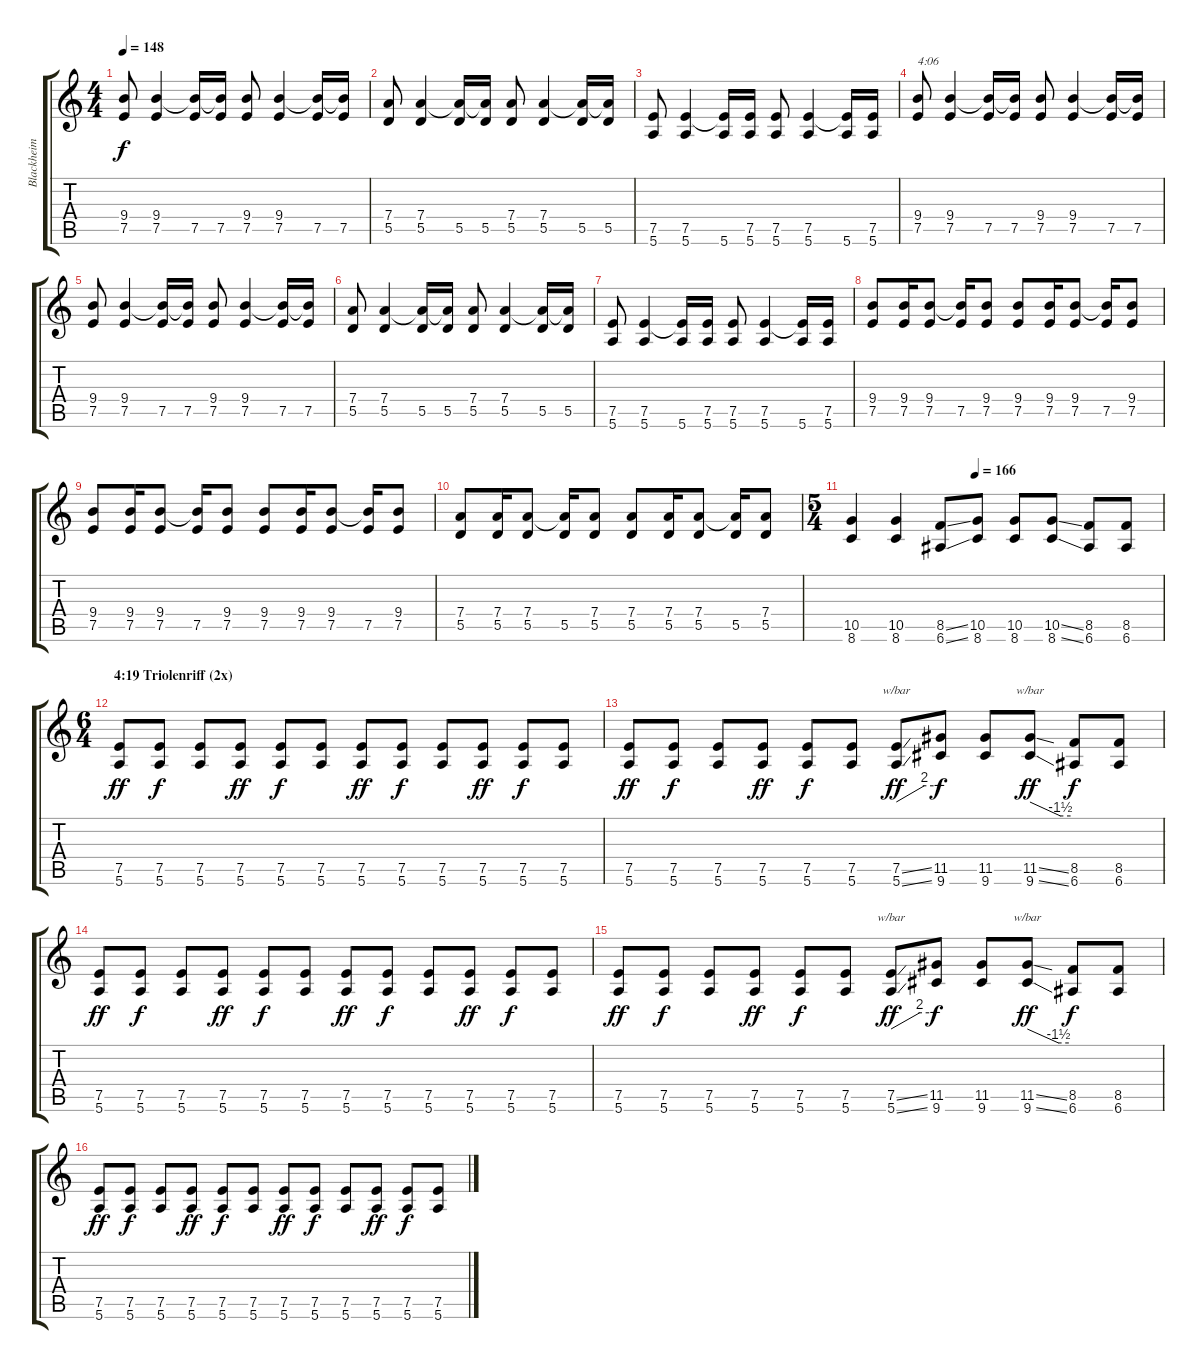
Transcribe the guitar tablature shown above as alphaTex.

\track ("Blackheim (right)" "Blackheim ") {instrument distortionguitar}
\staff {score tabs}
\tuning (E4 B3 G3 D3 A2 E2) {hide}
\ts (4 4)
\tempo 148
\clef g2
\ks c
(9.4 7.5).8{dy f} (9.4 7.5).4 (9.4{t} 7.5).16 (9.4{t} 7.5).16 (9.4 7.5).8 (9.4 7.5).4 (9.4{t} 7.5).16 (9.4{t} 7.5).16 |
(7.4 5.5).8 (7.4 5.5).4 (7.4{t} 5.5).16 (7.4{t} 5.5).16 (7.4 5.5).8 (7.4 5.5).4 (7.4{t} 5.5).16 (7.4{t} 5.5).16 |
(7.5 5.6).8 (7.5 5.6).4 (7.5{t} 5.6).16 (7.5 5.6).16 (7.5 5.6).8 (7.5 5.6).4 (7.5{t} 5.6).16 (7.5 5.6).16 |
(9.4 7.5).8{txt "4:06"} (9.4 7.5).4 (9.4{t} 7.5).16 (9.4{t} 7.5).16 (9.4 7.5).8 (9.4 7.5).4 (9.4{t} 7.5).16 (9.4{t} 7.5).16 |
(9.4 7.5).8 (9.4 7.5).4 (9.4{t} 7.5).16 (9.4{t} 7.5).16 (9.4 7.5).8 (9.4 7.5).4 (9.4{t} 7.5).16 (9.4{t} 7.5).16 |
(7.4 5.5).8 (7.4 5.5).4 (7.4{t} 5.5).16 (7.4{t} 5.5).16 (7.4 5.5).8 (7.4 5.5).4 (7.4{t} 5.5).16 (7.4{t} 5.5).16 |
(7.5 5.6).8 (7.5 5.6).4 (7.5{t} 5.6).16 (7.5 5.6).16 (7.5 5.6).8 (7.5 5.6).4 (7.5{t} 5.6).16 (7.5 5.6).16 |
(9.4 7.5).8 (9.4 7.5).16 (9.4 7.5).8 (9.4{t} 7.5).16 (9.4 7.5).8 (9.4 7.5).8 (9.4 7.5).16 (9.4 7.5).8 (9.4{t} 7.5).16 (9.4 7.5).8 |
(9.4 7.5).8 (9.4 7.5).16 (9.4 7.5).8 (9.4{t} 7.5).16 (9.4 7.5).8 (9.4 7.5).8 (9.4 7.5).16 (9.4 7.5).8 (9.4{t} 7.5).16 (9.4 7.5).8 |
(7.4 5.5).8 (7.4 5.5).16 (7.4 5.5).8 (7.4{t} 5.5).16 (7.4 5.5).8 (7.4 5.5).8 (7.4 5.5).16 (7.4 5.5).8 (7.4{t} 5.5).16 (7.4 5.5).8 |
\ts (5 4)
\tempo (166 0.4)
(10.5 8.6).4 (10.5 8.6).4 (8.5{ss} 6.6{ss}).8 (10.5 8.6).8 (10.5 8.6).8 (10.5{ss} 8.6{ss}).8 (8.5 6.6).8 (8.5 6.6).8 |
\ts (6 4)
\section ("" "4:19 Triolenriff (2x)")
(7.5 5.6).8{dy ff} (7.5 5.6).8{dy f} (7.5 5.6).8 (7.5 5.6).8{dy ff} (7.5 5.6).8{dy f} (7.5 5.6).8 (7.5 5.6).8{dy ff} (7.5 5.6).8{dy f} (7.5 5.6).8 (7.5 5.6).8{dy ff} (7.5 5.6).8{dy f} (7.5 5.6).8 |
(7.5 5.6).8{dy ff} (7.5 5.6).8{dy f} (7.5 5.6).8 (7.5 5.6).8{dy ff} (7.5 5.6).8{dy f} (7.5 5.6).8 (7.5{ss} 5.6{ss}).8{tbe (custom default 0 0 45 8 60 8) dy ff} (11.5 9.6).8{dy f} (11.5 9.6).8 (11.5{ss} 9.6{ss}).8{tbe (custom default 0 0 45 -6 60 -6) dy ff} (8.5 6.6).8{dy f} (8.5 6.6).8 |
(7.5 5.6).8{dy ff} (7.5 5.6).8{dy f} (7.5 5.6).8 (7.5 5.6).8{dy ff} (7.5 5.6).8{dy f} (7.5 5.6).8 (7.5 5.6).8{dy ff} (7.5 5.6).8{dy f} (7.5 5.6).8 (7.5 5.6).8{dy ff} (7.5 5.6).8{dy f} (7.5 5.6).8 |
(7.5 5.6).8{dy ff} (7.5 5.6).8{dy f} (7.5 5.6).8 (7.5 5.6).8{dy ff} (7.5 5.6).8{dy f} (7.5 5.6).8 (7.5{ss} 5.6{ss}).8{tbe (custom default 0 0 45 8 60 8) dy ff} (11.5 9.6).8{dy f} (11.5 9.6).8 (11.5{ss} 9.6{ss}).8{tbe (custom default 0 0 45 -6 60 -6) dy ff} (8.5 6.6).8{dy f} (8.5 6.6).8 |
(7.5 5.6).8{dy ff} (7.5 5.6).8{dy f} (7.5 5.6).8 (7.5 5.6).8{dy ff} (7.5 5.6).8{dy f} (7.5 5.6).8 (7.5 5.6).8{dy ff} (7.5 5.6).8{dy f} (7.5 5.6).8 (7.5 5.6).8{dy ff} (7.5 5.6).8{dy f} (7.5 5.6).8
